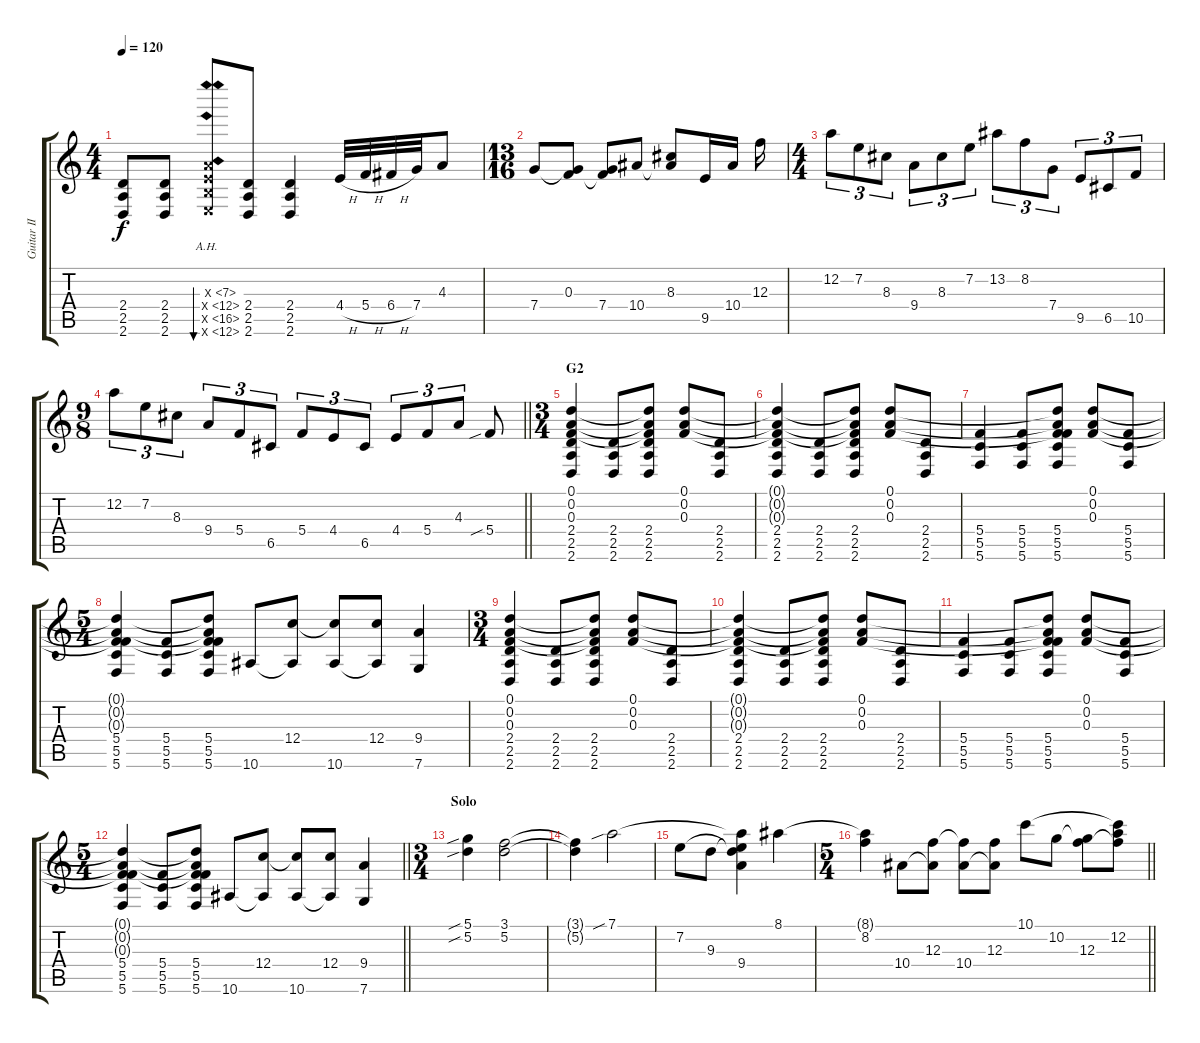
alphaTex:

\track ("Guitar II" "Guitar II") {instrument overdrivenguitar}
\staff {score tabs}
\tuning (D4 A3 F3 C3 G2 C2) {hide}
\ts (4 4)
\tempo 120
\clef g2
\ks c
(2.4 2.5 2.6).8{dy f} (2.4 2.5 2.6).8 (4.3{ah 3 x} 4.4{ah 8 x} 4.5{ah 12 x} 4.6{ah 8 x}).8{bu 60} (2.4 2.5 2.6).8 (2.4 2.5 2.6).4 4.4{h}.32 5.4{h}.32 6.4{h}.32 7.4.32 4.3.8 |
\ts (13 16)
7.4.8 (0.3 7.4{t}).8 (0.3{t} 7.4).8 10.4.8 (8.3 10.4{t}).8 9.5.16 10.4.16 12.3.16 |
\ts (4 4)
12.2.8{tu (3 2)} 7.2.8{tu (3 2)} 8.3.8{tu (3 2)} 9.4.8{tu (3 2)} 8.3.8{tu (3 2)} 7.2.8{tu (3 2)} 13.2.8{tu (3 2)} 8.2.8{tu (3 2)} 7.4.8{tu (3 2)} 9.5.8{tu (3 2)} 6.5.8{tu (3 2)} 10.5.8{tu (3 2)} |
\ts (9 8)
\barLineRight lightlight
12.2.8{tu (3 2)} 7.2.8{tu (3 2)} 8.3.8{tu (3 2)} 9.4.8{tu (3 2)} 5.4.8{tu (3 2)} 6.5.8{tu (3 2)} 5.4.8{tu (3 2)} 4.4.8{tu (3 2)} 6.5.8{tu (3 2)} 4.4.8{tu (3 2)} 5.4.8{tu (3 2)} 4.3.8{tu (3 2)} 5.4{sib}.8 |
\ts (3 4)
\section ("" "G2")
(0.1 0.2 0.3 2.4 2.5 2.6).4 (2.4 2.5 2.6).8 (0.1{t} 0.2{t} 0.3{t} 2.4 2.5 2.6).8 (0.1 0.2 0.3).8 (2.4 2.5 2.6).8 |
(0.1{t} 0.2{t} 0.3{t} 2.4 2.5 2.6).4 (2.4 2.5 2.6).8 (0.1{t} 0.2{t} 0.3{t} 2.4 2.5 2.6).8 (0.1 0.2 0.3).8 (2.4 2.5 2.6).8 |
(5.4 5.5 5.6).4 (5.4 5.5 5.6).8 (0.1{t} 0.2{t} 0.3{t} 5.4 5.5 5.6).8 (0.1 0.2 0.3).8 (5.4 5.5 5.6).8 |
\ts (5 4)
(0.1{t} 0.2{t} 0.3{t} 5.4 5.5 5.6).4 (5.4 5.5 5.6).8 (0.1{t} 0.2{t} 0.3{t} 5.4 5.5 5.6).8 10.6.8 (12.4 10.6{t}).8 (12.4{t} 10.6).8 (12.4 10.6{t}).8 (9.4 7.6).4 |
\ts (3 4)
(0.1 0.2 0.3 2.4 2.5 2.6).4 (2.4 2.5 2.6).8 (0.1{t} 0.2{t} 0.3{t} 2.4 2.5 2.6).8 (0.1 0.2 0.3).8 (2.4 2.5 2.6).8 |
(0.1{t} 0.2{t} 0.3{t} 2.4 2.5 2.6).4 (2.4 2.5 2.6).8 (0.1{t} 0.2{t} 0.3{t} 2.4 2.5 2.6).8 (0.1 0.2 0.3).8 (2.4 2.5 2.6).8 |
(5.4 5.5 5.6).4 (5.4 5.5 5.6).8 (0.1{t} 0.2{t} 0.3{t} 5.4 5.5 5.6).8 (0.1 0.2 0.3).8 (5.4 5.5 5.6).8 |
\ts (5 4)
\barLineRight lightlight
(0.1{t} 0.2{t} 0.3{t} 5.4 5.5 5.6).4 (5.4 5.5 5.6).8 (0.1{t} 0.2{t} 0.3{t} 5.4 5.5 5.6).8 10.6.8 (12.4 10.6{t}).8 (12.4{t} 10.6).8 (12.4 10.6{t}).8 (9.4 7.6).4 |
\ts (3 4)
\section ("" "Solo")
(5.1{sib} 5.2{sib}).4 (3.1 5.2).2 |
(3.1{t} 5.2{t}).4 7.1{sib}.2 |
7.2.8 9.3.8 (7.1{t} 7.2{t} 9.3{t} 9.4).4 8.1.4 |
\ts (5 4)
\barLineRight lightlight
(8.1{t} 8.2).4 10.4.8 (12.3 10.4{t}).8 (12.3{t} 10.4).8 (12.3 10.4{t}).8 10.1.8 10.2.8 (10.2{t} 12.3).8 (10.1{t} 12.2 12.3{t}).8
